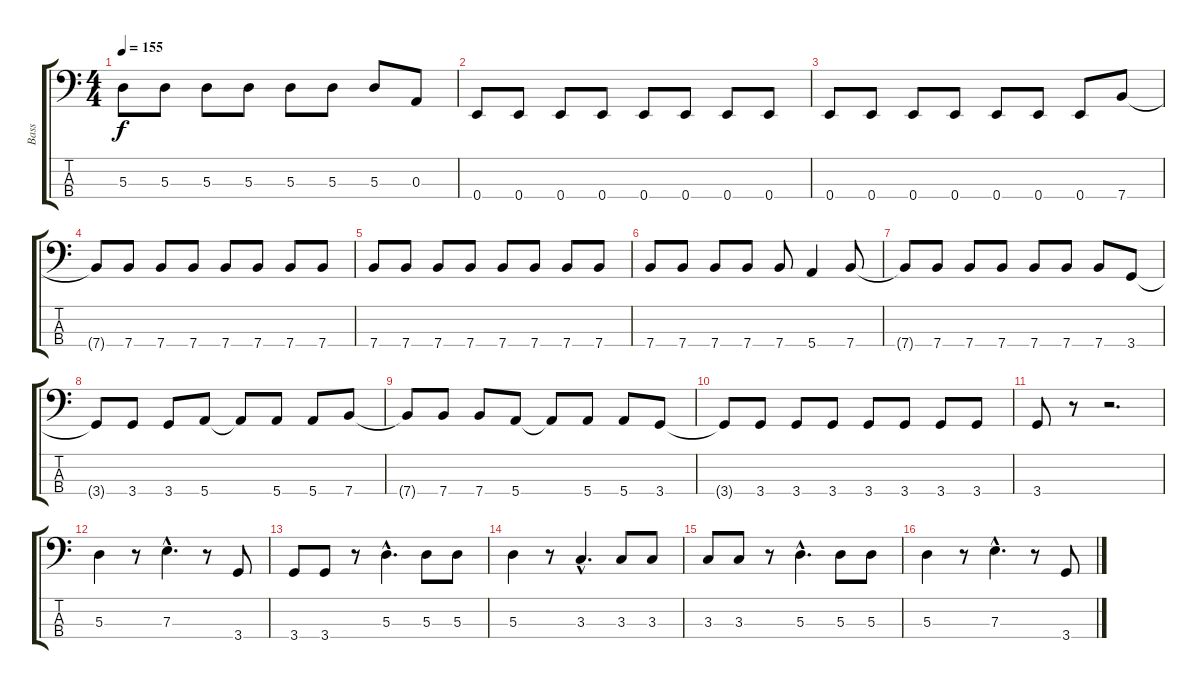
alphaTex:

\track ("Bass" "Bass") {instrument electricbassfinger}
\staff {score tabs}
\tuning (G2 D2 A1 E1) {hide}
\ts (4 4)
\tempo 155
\clef f4
\ks c
5.3{t}.8{dy f} 5.3.8 5.3.8 5.3.8 5.3.8 5.3.8 5.3.8 0.3.8 |
0.4.8 0.4.8 0.4.8 0.4.8 0.4.8 0.4.8 0.4.8 0.4.8 |
0.4.8 0.4.8 0.4.8 0.4.8 0.4.8 0.4.8 0.4.8 7.4.8 |
7.4{t}.8 7.4.8 7.4.8 7.4.8 7.4.8 7.4.8 7.4.8 7.4.8 |
7.4.8 7.4.8 7.4.8 7.4.8 7.4.8 7.4.8 7.4.8 7.4.8 |
7.4.8 7.4.8 7.4.8 7.4.8 7.4.8 5.4.4 7.4.8 |
7.4{t}.8 7.4.8 7.4.8 7.4.8 7.4.8 7.4.8 7.4.8 3.4.8 |
3.4{t}.8 3.4.8 3.4.8 5.4.8 5.4{t}.8 5.4.8 5.4.8 7.4.8 |
7.4{t}.8 7.4.8 7.4.8 5.4.8 5.4{t}.8 5.4.8 5.4.8 3.4.8 |
3.4{t}.8 3.4.8 3.4.8 3.4.8 3.4.8 3.4.8 3.4.8 3.4.8 |
3.4.8 r.8 r.2{d} |
5.3.4 r.8 7.3{hac}.4{d} r.8 3.4.8 |
3.4.8 3.4.8 r.8 5.3{hac}.4{d} 5.3.8 5.3.8 |
5.3.4 r.8 3.3{hac}.4{d} 3.3.8 3.3.8 |
3.3.8 3.3.8 r.8 5.3{hac}.4{d} 5.3.8 5.3.8 |
5.3.4 r.8 7.3{hac}.4{d} r.8 3.4.8
